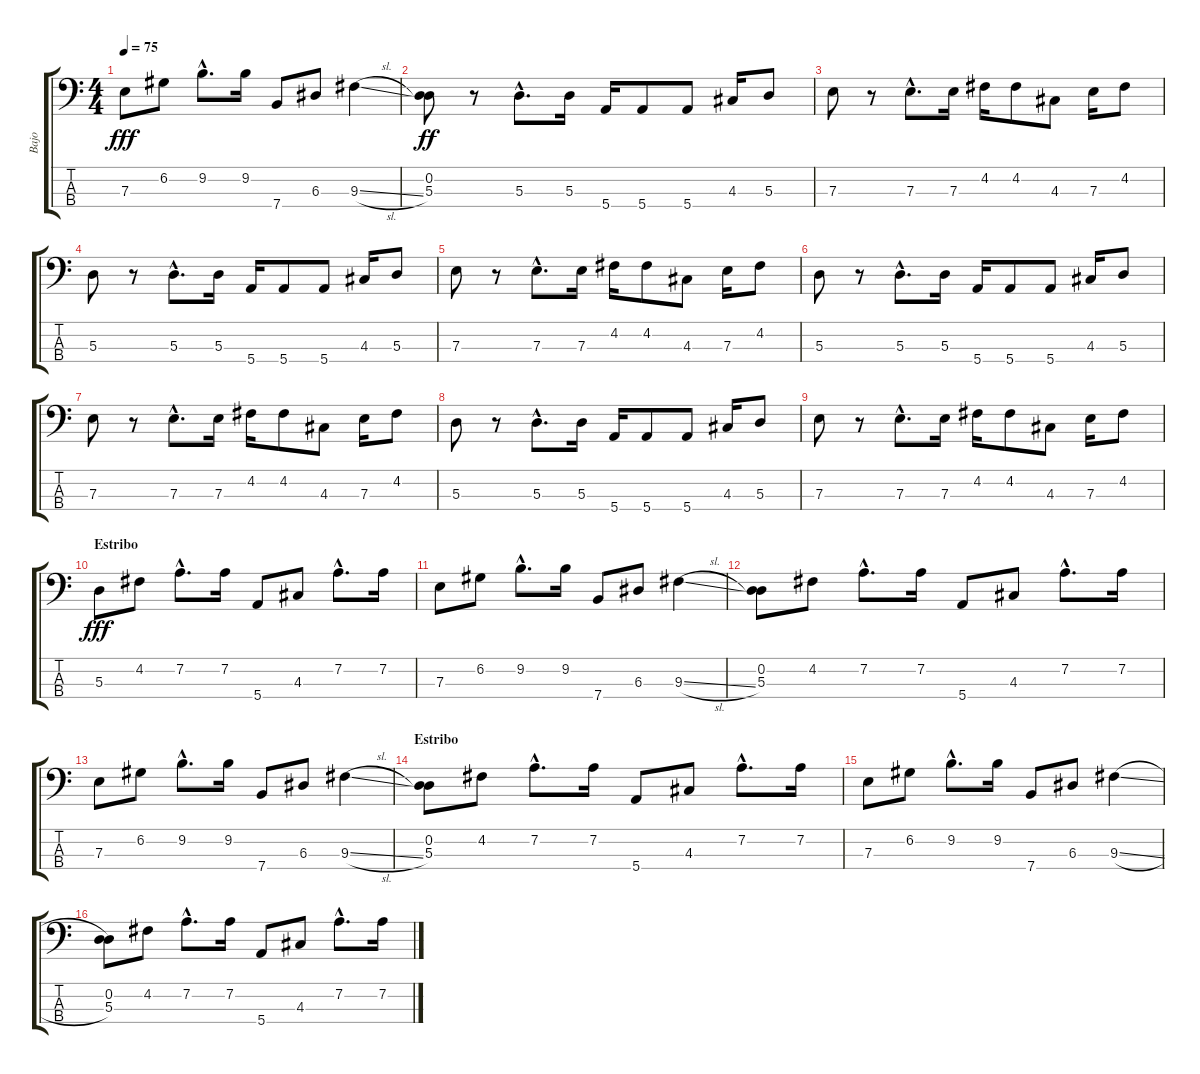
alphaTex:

\track ("Bajo" "Bajo") {instrument electricbasspick}
\staff {score tabs}
\tuning (G2 D2 A1 E1) {hide}
\ts (4 4)
\tempo 75
\clef f4
\ks c
7.3.8{dy fff} 6.2.8 9.2{hac}.8{d} 9.2.16 7.4.8 6.3.8 9.3{sl}.4 |
(0.2 5.3).8{dy ff} r.8 5.3{hac}.8{d} 5.3.16 5.4.16 5.4.8 5.4.8 4.3.16 5.3.8 |
7.3.8 r.8 7.3{hac}.8{d} 7.3.16 4.2.16 4.2.8 4.3.8 7.3.16 4.2.8 |
5.3.8 r.8 5.3{hac}.8{d} 5.3.16 5.4.16 5.4.8 5.4.8 4.3.16 5.3.8 |
7.3.8 r.8 7.3{hac}.8{d} 7.3.16 4.2.16 4.2.8 4.3.8 7.3.16 4.2.8 |
5.3.8 r.8 5.3{hac}.8{d} 5.3.16 5.4.16 5.4.8 5.4.8 4.3.16 5.3.8 |
7.3.8 r.8 7.3{hac}.8{d} 7.3.16 4.2.16 4.2.8 4.3.8 7.3.16 4.2.8 |
5.3.8 r.8 5.3{hac}.8{d} 5.3.16 5.4.16 5.4.8 5.4.8 4.3.16 5.3.8 |
7.3.8 r.8 7.3{hac}.8{d} 7.3.16 4.2.16 4.2.8 4.3.8 7.3.16 4.2.8 |
\section ("" "Estribo")
5.3.8{dy fff} 4.2.8 7.2{hac}.8{d} 7.2.16 5.4.8 4.3.8 7.2{hac}.8{d} 7.2.16 |
7.3.8 6.2.8 9.2{hac}.8{d} 9.2.16 7.4.8 6.3.8 9.3{sl}.4 |
(0.2 5.3).8 4.2.8 7.2{hac}.8{d} 7.2.16 5.4.8 4.3.8 7.2{hac}.8{d} 7.2.16 |
7.3.8 6.2.8 9.2{hac}.8{d} 9.2.16 7.4.8 6.3.8 9.3{sl}.4 |
\section ("" "Estribo")
(0.2 5.3).8 4.2.8 7.2{hac}.8{d} 7.2.16 5.4.8 4.3.8 7.2{hac}.8{d} 7.2.16 |
7.3.8 6.2.8 9.2{hac}.8{d} 9.2.16 7.4.8 6.3.8 9.3{sl}.4 |
(0.2 5.3).8 4.2.8 7.2{hac}.8{d} 7.2.16 5.4.8 4.3.8 7.2{hac}.8{d} 7.2.16
